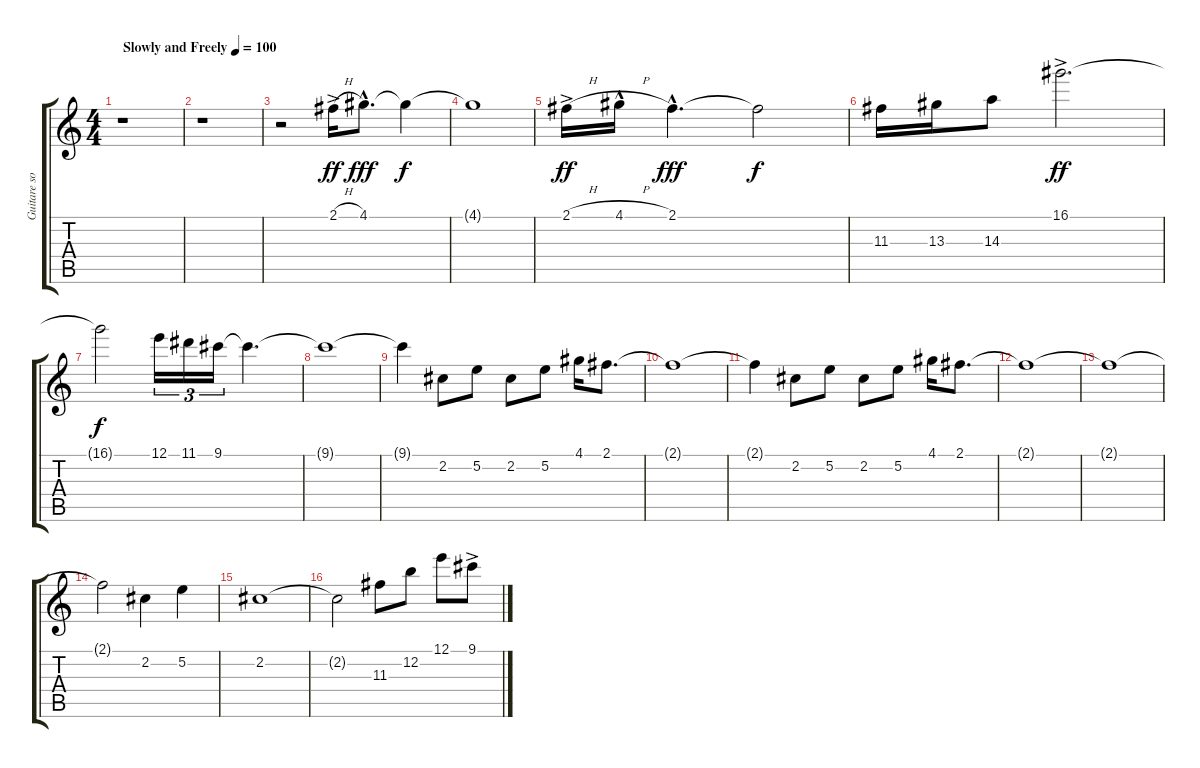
\track ("Guitare solo" "Guitare so") {instrument acousticguitarsteel}
\staff {score tabs}
\tuning (E4 B3 G3 D3 A2 E2) {hide}
\ts (4 4)
\tempo (100 "Slowly and Freely")
\clef g2
\ks c
r.1{dy ff instrument acousticguitarsteel} |
r.1 |
r.2 2.1{h ac}.16 4.1{hac}.8{d dy fff} 4.1{t}.4{dy f} |
4.1{t}.1 |
2.1{h ac}.16{dy ff} 4.1{h hac}.16 2.1{hac}.4{d dy fff} 2.1{t}.2{dy f} |
11.3.16 13.3.16 14.3.8 16.1{ac}.2{d dy ff} |
16.1{t}.2{dy f} 12.1.16{tu (3 2)} 11.1.16{tu (3 2)} 9.1.16{tu (3 2)} 9.1{t}.4{d} |
9.1{t}.1 |
9.1{t}.4 2.2.8 5.2.8 2.2.8 5.2.8 4.1.16 2.1.8{d} |
2.1{t}.1 |
2.1{t}.4 2.2.8 5.2.8 2.2.8 5.2.8 4.1.16 2.1.8{d} |
2.1{t}.1 |
2.1{t}.1 |
2.1{t}.2 2.2.4 5.2.4 |
2.2.1 |
2.2{t}.2 11.3.8 12.2.8 12.1.8 9.1{ac}.8
